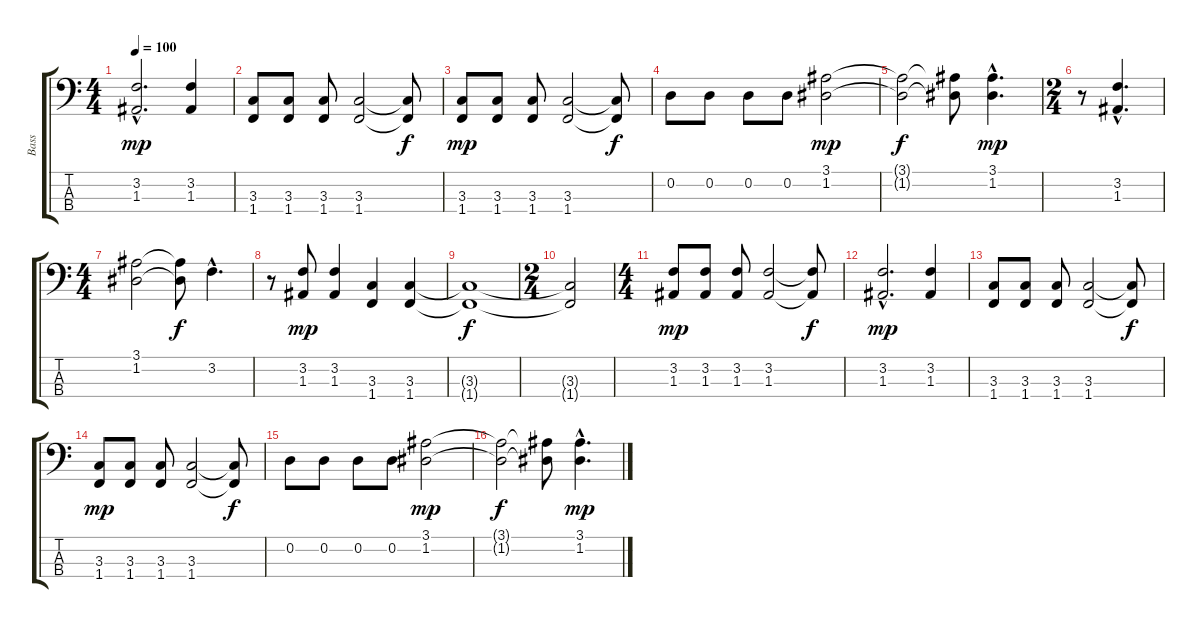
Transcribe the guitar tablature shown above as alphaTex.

\track ("Bass" "Bass") {instrument electricbassfinger}
\staff {score tabs}
\tuning (G2 D2 A1 E1) {hide}
\ts (4 4)
\tempo 100
\clef f4
\ks c
(3.2{hac} 1.3{hac}).2{d dy mp} (3.2 1.3).4 |
(3.3 1.4).8 (3.3 1.4).8 (3.3 1.4).8 (3.3 1.4).2 (3.3{t} 1.4{t}).8{dy f} |
(3.3 1.4).8{dy mp} (3.3 1.4).8 (3.3 1.4).8 (3.3 1.4).2 (3.3{t} 1.4{t}).8{dy f} |
0.2.8 0.2.8 0.2.8 0.2.8 (3.1 1.2).2{dy mp} |
(3.1{t} 1.2{t}).2{dy f} (3.1{t} 1.2{t}).8 (3.1{hac} 1.2{hac}).4{d dy mp} |
\ts (2 4)
r.8 (3.2{hac} 1.3{hac}).4{d} |
\ts (4 4)
(3.1 1.2).2 (3.1{t} 1.2{t}).8{dy f} 3.2{hac}.4{d} |
r.8 (3.2 1.3).8{dy mp} (3.2 1.3).4 (3.3 1.4).4 (3.3 1.4).4 |
(3.3{t} 1.4{t}).1{dy f} |
\ts (2 4)
(3.3{t} 1.4{t}).2 |
\ts (4 4)
(3.2 1.3).8{dy mp} (3.2 1.3).8 (3.2 1.3).8 (3.2 1.3).2 (3.2{t} 1.3{t}).8{dy f} |
(3.2{hac} 1.3{hac}).2{d dy mp} (3.2 1.3).4 |
(3.3 1.4).8 (3.3 1.4).8 (3.3 1.4).8 (3.3 1.4).2 (3.3{t} 1.4{t}).8{dy f} |
(3.3 1.4).8{dy mp} (3.3 1.4).8 (3.3 1.4).8 (3.3 1.4).2 (3.3{t} 1.4{t}).8{dy f} |
0.2.8 0.2.8 0.2.8 0.2.8 (3.1 1.2).2{dy mp} |
(3.1{t} 1.2{t}).2{dy f} (3.1{t} 1.2{t}).8 (3.1{hac} 1.2{hac}).4{d dy mp}
